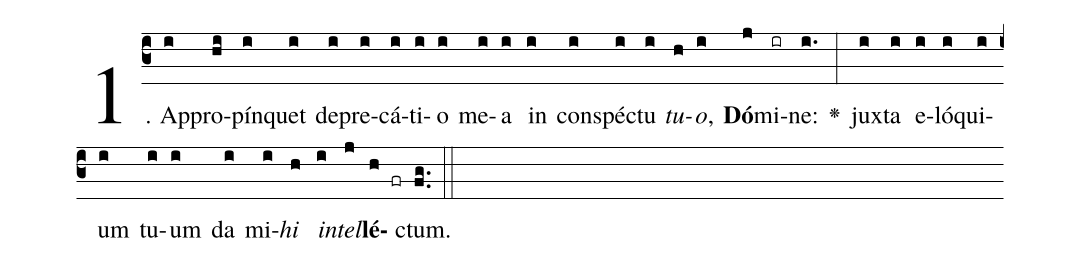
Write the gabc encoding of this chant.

%%
(c3)1. Ap(i)pro(hi)pín(i)quet(i) de(i)pre(i)cá(i)ti(i)o(i) me(i)a(i) in(i) con(i)spé(i)ctu(i) <i>tu</i>(h)<i>o</i>,(i) <b>Dó</b>(j)mi(ir)ne:(i.) <v>\greheightstar</v>(:) jux(i)ta(i) e(i)ló(i)qui(i)um(i) tu(i)um(i) da(i) mi(i)<i>hi</i>(h) <i>in</i>(i)<i>tel</i>(j)<b>lé</b>(h fr)ctum.(fg..) (::)


%E(i) u(h) o(i) u(j) a(h) e.(fg..) (::)
